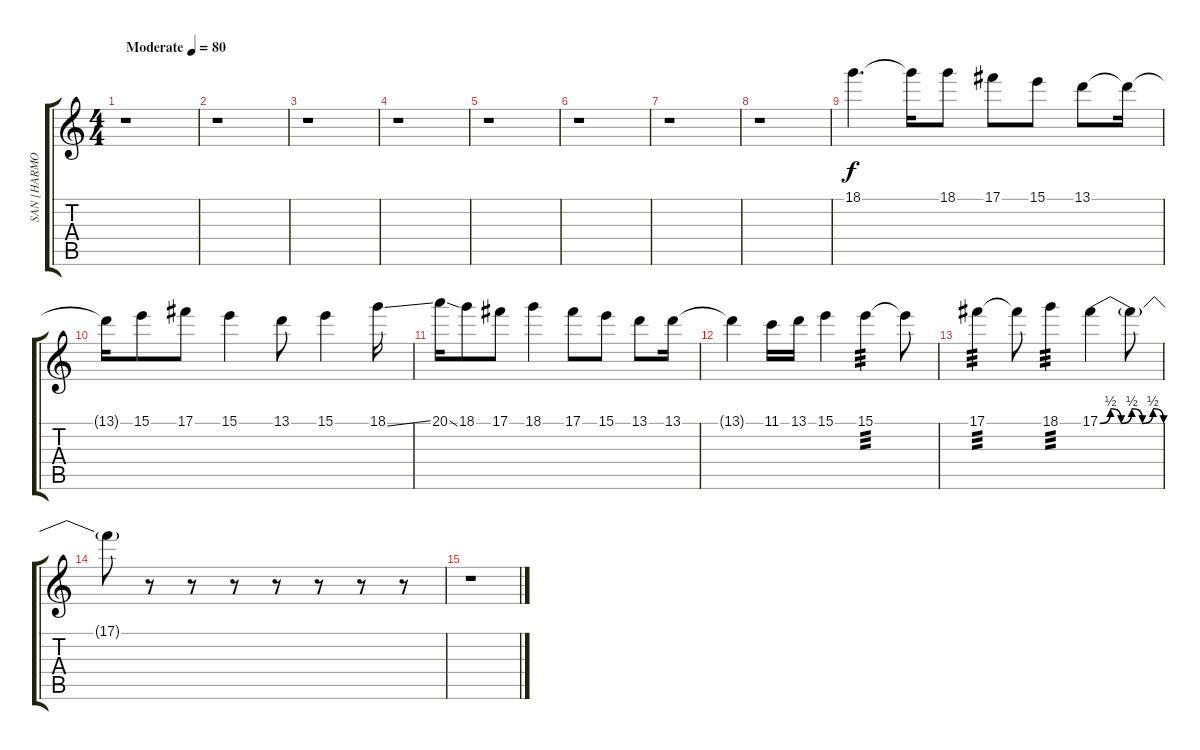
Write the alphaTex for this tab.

\track ("SAN [HARMONY - SOLO]" "SAN [HARMO") {instrument overdrivenguitar}
\staff {score tabs}
\tuning (Db4 Ab3 E3 B2 Gb2 B1) {hide}
\ts (4 4)
\tempo (80 "Moderate")
\clef g2
\ks c
r.1{dy f instrument overdrivenguitar} |
r.1 |
r.1 |
r.1 |
r.1 |
r.1 |
r.1 |
r.1 |
18.1.4{d} 18.1{t}.16 18.1.8 17.1.8 15.1.8 13.1.8 13.1{t}.16 |
13.1{t}.16 15.1.8 17.1.8 15.1.4 13.1.8 15.1.4 18.1{ss}.16 |
20.1{ss}.16 18.1.8 17.1.8 18.1.4 17.1.8 15.1.8 13.1.8 13.1.16 |
13.1{t}.4 11.1.16 13.1.16 15.1.4 15.1.4{tp 3} 15.1{t}.8 |
17.1.4{tp 3} 17.1{t}.8 18.1.4{tp 3} 17.1{be (custom 0 0 10 2 20 0 30 2 40 0 50 2 60 0)}.4 17.1{t}.8 |
17.1{t}.8 r.8 r.8 r.8 r.8 r.8 r.8 r.8 |
r.1
